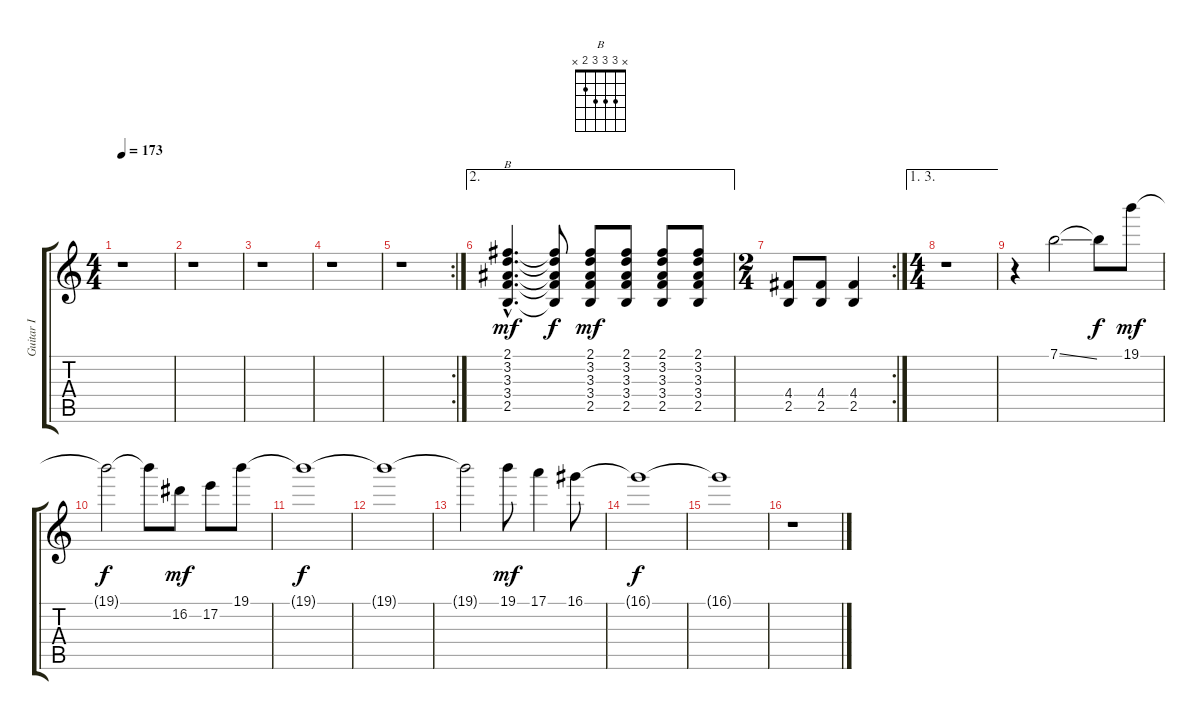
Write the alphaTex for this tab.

\track ("Guitar I" "Guitar I") {instrument overdrivenguitar}
\staff {score tabs}
\tuning (E4 B3 G3 D3 A2 E2) {hide}
\chord ("B" x 3 3 3 2 x)
\ts (4 4)
\tempo 173
\clef g2
\ks c
r.1{dy f} |
r.1 |
r.1 |
r.1 |
\rc 2
r.1 |
\ae 2
(2.1{hac} 3.2{hac} 3.3{hac} 3.4{hac} 2.5{hac}).4{d ch "B" dy mf} (2.1{t} 3.2{t} 3.3{t} 3.4{t} 2.5{t}).8{dy f} (2.1 3.2 3.3 3.4 2.5).8{dy mf} (2.1 3.2 3.3 3.4 2.5).8 (2.1 3.2 3.3 3.4 2.5).8 (2.1 3.2 3.3 3.4 2.5).8 |
\rc 2
\ts (2 4)
(4.4 2.5).8 (4.4 2.5).8 (4.4 2.5).4 |
\ae (1 3)
\ts (4 4)
r.1 |
r.4 7.1{ss}.2{volume 16} 7.1{t}.8{dy f} 19.1.8{dy mf} |
19.1{t}.2{dy f} 19.1{t}.8 16.2.8{dy mf} 17.2.8 19.1.8 |
19.1{t}.1{dy f} |
19.1{t}.1 |
19.1{t}.2 19.1.8{dy mf} 17.1.4 16.1.8 |
16.1{t}.1{dy f} |
16.1{t}.1 |
r.1
